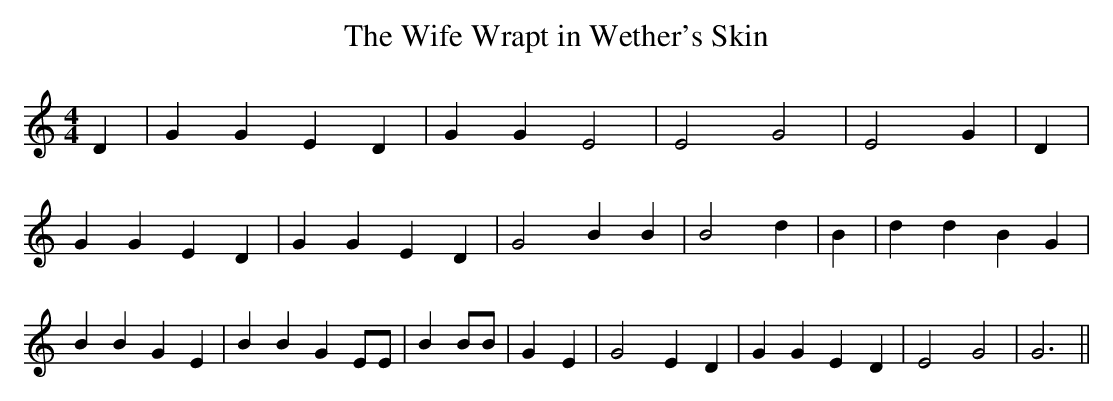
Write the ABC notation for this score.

X:1
T:The Wife Wrapt in Wether's Skin
M:4/4
L:1/4
K:C
 D| G G E D| G G E2| E2 G2| E2 G| D| G G E D| G G E- D| G2 B B| B2 d|\
 B| d d B G| B B G E| B B G E/2E/2| B B/2B/2| G- E| G2 E- D| G G E- D|\
 E2 G2| G3||
